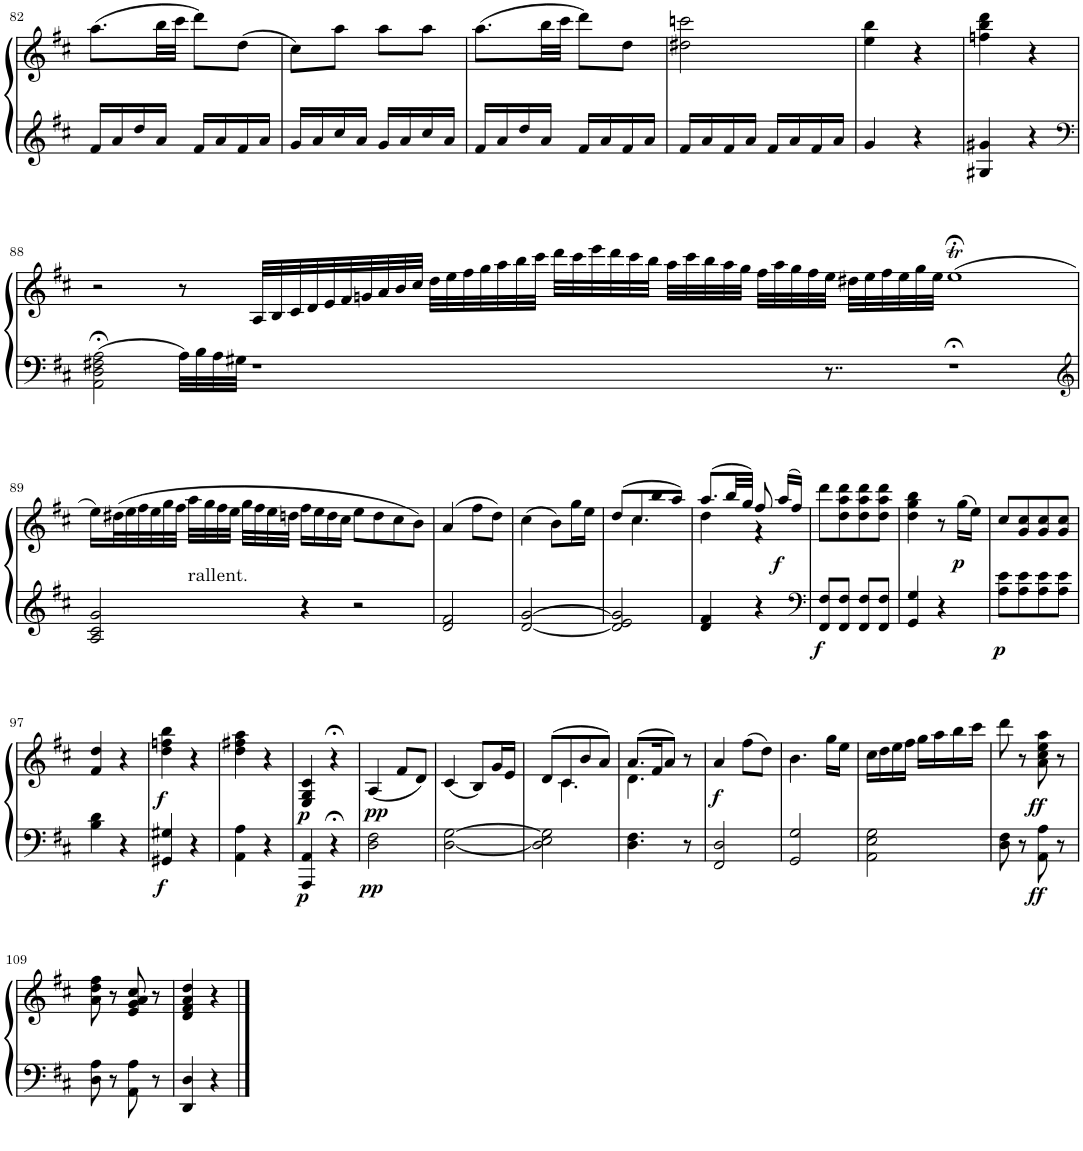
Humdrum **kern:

**kern	**kern	**dynam
*part1	*part1	*part1
*staff2	*staff1	*staff1/2
*I"Piano	*	*
*I'Pno.	*	*
!!LO:PB:g=z
*clefG2	*clefG2	*
*k[f#c#]	*k[f#c#]	*
*M2/4	*M2/4	*
=82	=82	=82
16f#/LL	(8.aa\L	.
16a/	.	.
16dd/	.	.
16a/JJ	32bb\LL	.
.	32ccc#\JJJ	.
16f#/LL	8ddd\L)	.
16a/	.	.
16f#/	(8dd\J	.
16a/JJ	.	.
=83	=83	=83
16g/LL	8cc#\L)	.
16a/	.	.
16cc#/	8aa\J	.
16a/JJ	.	.
16g/LL	8aa\L	.
16a/	.	.
16cc#/	8aa\J	.
16a/JJ	.	.
=84	=84	=84
16f#/LL	(8.aa\L	.
16a/	.	.
16dd/	.	.
16a/JJ	32bb\LL	.
.	32ccc#\JJJ	.
16f#/LL	8ddd\L)	.
16a/	.	.
16f#/	8dd\J	.
16a/JJ	.	.
=85	=85	=85
16f#/LL	2dd#X\ 2cccn\	.
16a/	.	.
16f#/	.	.
16a/JJ	.	.
16f#/LL	.	.
16a/	.	.
16f#/	.	.
16a/JJ	.	.
=86	=86	=86
4g/	4ee\ 4bb\	.
4r	4r	.
=87	=87	=87
4G#X/ 4g#X/	4ffn\ 4bb\ 4ddd\	.
4r	4r	.
!!LO:LB:g=z
=88	=88	=88
*clefF4	*	*
2AA\;< 2D\;< 2F#X\;< 2A\;<	2r	.
32A\LLL	8r	.
32B\	.	.
32A\	.	.
32G#X\JJJ	.	.
1r	32A/LLL	.
.	32B/	.
.	32c#/	.
.	32d/	.
.	32e/	.
.	32f#/	.
.	32gn/	.
.	32a/	.
.	32b/	.
.	32cc#/JJJ	.
.	32dd\LLL	.
.	32ee\	.
.	32ff#\	.
.	32gg\	.
.	32aa\	.
.	32bb\	.
.	32ccc#\JJJ	.
.	32ddd\LLL	.
.	32ccc#\	.
.	32eee\	.
.	32ddd\	.
.	32ccc#\	.
.	32bb\JJJ	.
.	32aa\LLL	.
.	32ccc#\	.
.	32bb\	.
.	32aa\	.
.	32gg\JJJ	.
.	32ff#\LLL	.
.	32aa\	.
.	32gg\	.
.	32ff#\	.
8..r	32ee\JJJ	.
.	32dd#X\LLL	.
.	32ee\	.
.	32ff#\	.
.	32ee\	.
.	32gg\	.
.	32ee\JJJ	.
1r;<	(1ee;<T	.
!!LO:LB:g=z
=89	=89	=89
*clefG2	*	*
2A/ 2c#/ 2g/	16ee\LL)	.
.	(32dd#X\L	.
.	32ee\	.
.	32ff#\	.
.	32ee\	.
.	32gg\	.
.	32ff#\JJJ	.
!	!LO:TX:b:t=rallent.	!
.	32aa\LLL	.
.	32gg\	.
.	32ff#\	.
.	32ee\JJJ	.
.	32gg\LLL	.
.	32ff#\	.
.	32ee\	.
.	32ddn\JJJ	.
4r	16ff#\LL	.
.	16ee\	.
.	16dd\	.
.	16cc#\JJ	.
2r	8ee\L	.
.	8dd\	.
.	8cc#\	.
.	8b\J)	.
=90	=90	=90
2d/ 2f#/	(4a/	.
.	8ff#\L	.
.	8dd\J)	.
=91	=91	=91
[2d/ [2g/	(4cc#\	.
.	8b\L)	.
.	16gg\L	.
.	16ee\JJ	.
=92	=92	=92
*	*^	*
2d/] 2e/ 2g/]	(>8dd/L	8ryy	.
.	8cc#/	4.cc#\	.
.	8bb/	.	.
.	8aa/J)	.	.
=93	=93	=93	=93
4d/ 4f#/	(8.aa/L	4dd\	.
.	32bb/LL	.	.
.	32gg/JJJ)	.	.
4r	8ff#/	4r	.
!	!	!	!LO:DY:b
.	(16aa/LL	.	f
.	16ff#/JJ)	.	.
*	*v	*v	*
=94	=94	=94
*clefF4	*	*
!	!	!LO:DY:b=2
8FF#/ 8F#/L	8ddd\L	f
8FF#/ 8F#/J	8dd\ 8aa\ 8ddd\	.
8FF#/ 8F#/L	8dd\ 8aa\ 8ddd\	.
8FF#/ 8F#/J	8dd\ 8aa\ 8ddd\J	.
=95	=95	=95
4GG/ 4G/	4dd\ 4gg\ 4bb\	.
4r	8r	.
!	!	!LO:DY:b
.	(16gg\LL	p
.	16ee\JJ)	.
=96	=96	=96
!	!	!LO:DY:b=2
8A\ 8e\L	8cc#/L	p
8A\ 8e\	8g/ 8cc#/	.
8A\ 8e\	8g/ 8cc#/	.
8A\ 8e\J	8g/ 8cc#/J	.
!!LO:LB:g=z
=97	=97	=97
4B\ 4d\	4f#/ 4dd/	.
4r	4r	.
=98	=98	=98
!	!	!LO:DY:b=2
!	!	!LO:DY:n=1:b
4GG#X/ 4G#X/	4dd\ 4ffn\ 4bb\	f f
4r	4r	.
=99	=99	=99
4AA\ 4A\	4dd\ 4ff#X\ 4aa\	.
4r	4r	.
=100	=100	=100
!	!	!LO:DY:b=2
!	!	!LO:DY:n=1:b
4AAA/ 4AA/	4E/ 4G/ 4c#/	p p
4r;<	4r;<	.
=101	=101	=101
!	!	!LO:DY:b=2
!	!	!LO:DY:n=1:b
2D\ 2F#\	(4A/	pp pp
.	8f#/L	.
.	8d/J)	.
=102	=102	=102
[2D\ [2G\	(4c#/	.
.	8B/L)	.
.	16g/L	.
.	16e/JJ	.
=103	=103	=103
*	*^	*
2D\] 2E\ 2G\]	(>8d/L	8ryy	.
.	8c#/	4.c#\	.
.	8b/	.	.
.	8a/J)	.	.
=104	=104	=104	=104
4.D\ 4.F#\	(8.a/L	4.d\	.
.	16f#/K	.	.
.	8a/J)	.	.
8r	8r	8ryy	.
=105	=105	=105	=105
!	!	!	!LO:DY:b
*	*v	*v	*
2FF#/ 2D/	4a/	f
.	(8ff#\L	.
.	8dd\J)	.
=106	=106	=106
2GG/ 2G/	4.b\	.
.	16gg\LL	.
.	16ee\JJ	.
=107	=107	=107
2AA\ 2E\ 2G\	16cc#\LL	.
.	16dd\	.
.	16ee\	.
.	16ff#\JJ	.
.	16gg\LL	.
.	16aa\	.
.	16bb\	.
.	16ccc#\JJ	.
=108	=108	=108
8D\ 8F#\	8ddd\	.
8r	8r	.
!	!	!LO:DY:b=2
!	!	!LO:DY:n=1:b
8AA\ 8A\	8a\ 8cc#\ 8ee\ 8aa\	ff ff
8r	8r	.
!!LO:LB:g=z
=109	=109	=109
8D\ 8A\	8a\ 8dd\ 8ff#\	.
8r	8r	.
8AA\ 8A\	8e/ 8g/ 8a/ 8cc#/	.
8r	8r	.
=110	=110	=110
4DD/ 4D/	4d/ 4f#/ 4a/ 4dd/	.
4r	4r	.
==	==	==
*-	*-	*-
